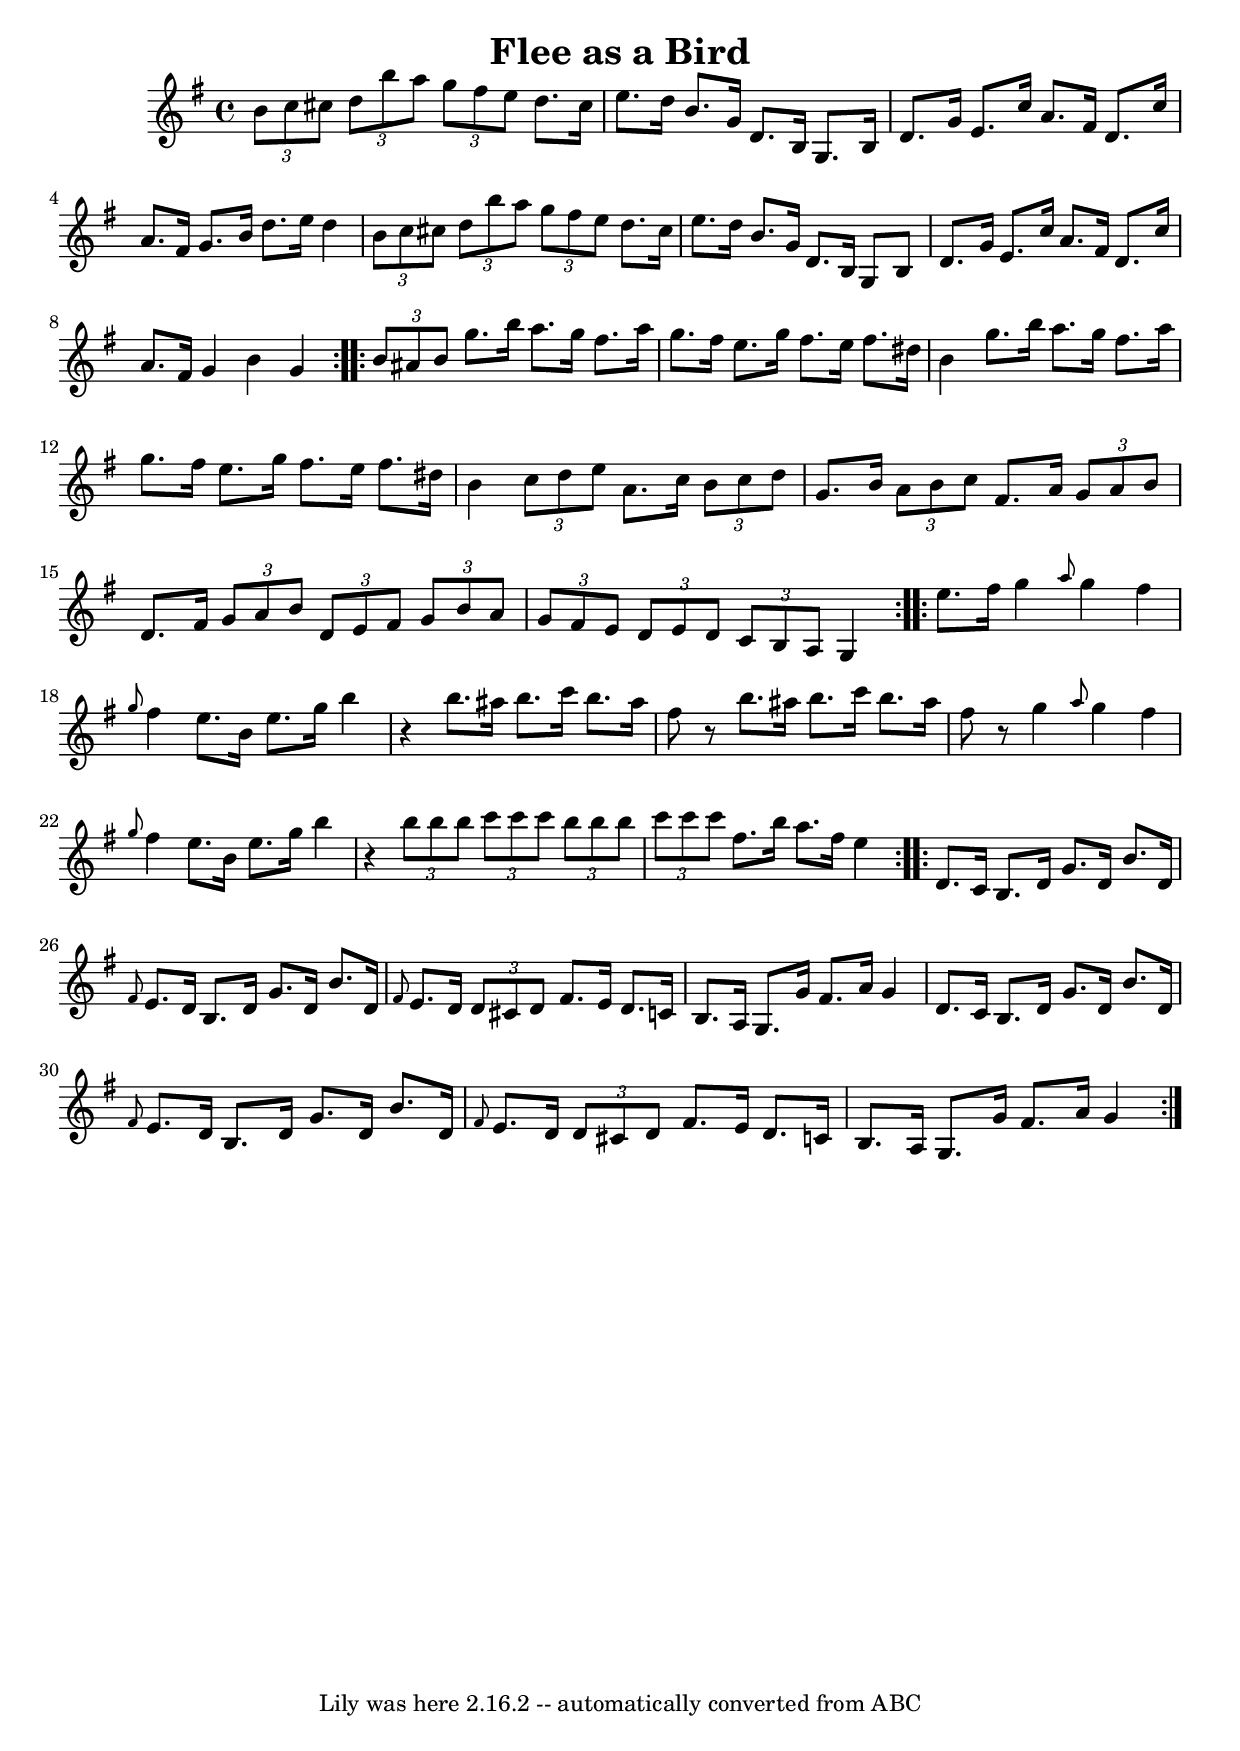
\version "2.16.2"
\include "Mammoth.ily"
\header {
  %% book = "Ryan's Mammoth Collection"
  crossRefNumber = "1"
  footnotes = "\\\\Lancashire clog dance tune"
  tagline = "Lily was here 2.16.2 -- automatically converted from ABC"
  title = "Flee as a Bird"

}
voicedefault =  {



  \repeat volta 2 {

    \time 4/4 
    \key g \major   \times 2/3 { b'8 c''8 cis''8  
			       }       
    |
    \times 2/3 { d''8 b''8 a''8  
	       }   \times 2/3 { g''8    
				fis''8 e''8  
			      } d''8. cis''16 e''8. d''16    |
    b'8.    
    g'16 d'8. b16 g8. b16 d'8. g'16    |
    e'8. c''16   
    a'8. fis'16 d'8. c''16 a'8. fis'16    |
    g'8. b'16   
    d''8. e''16 d''4    \times 2/3 { b'8 c''8 cis''8  
				   }   |
    
    |
    \times 2/3 { d''8 b''8 a''8  
	       }   \times 2/3 { g''8    
				fis''8 e''8  
			      } d''8. cis''16 e''8. d''16    |
    b'8.    
    g'16 d'8. b16 g8 b8 d'8. g'16    |
    e'8. c''16    
    a'8. fis'16 d'8. c''16 a'8. fis'16    |
    g'4 b'4    
    g'4    
  }     
  \repeat volta 2 {
    \times 2/3 { b'8 ais'8 b'8  
	       }       
    |
    g''8. b''16 a''8. g''16 fis''8. a''16 g''8.    
    fis''16    |
    e''8. g''16 fis''8. e''16 fis''8. dis''16  
    b'4    |
    g''8. b''16 a''8. g''16 fis''8. a''16    
    g''8. fis''16    |
    e''8. g''16 fis''8. e''16 fis''8.    
    dis''16 b'4    |
    |
    \times 2/3 { c''8 d''8 e''8  

	       } a'8. c''16    \times 2/3 { b'8 c''8 d''8  
					  } g'8. b'16    
    |
    \times 2/3 { a'8 b'8 c''8  
	       } fis'8. a'16    
    \times 2/3 { g'8 a'8 b'8  
	       } d'8. fis'16    |
    \times 2/3 { 
      g'8 a'8 b'8  
    }   \times 2/3 { d'8 e'8 fis'8  
		   }   \times 2/3 {   
		     g'8 b'8 a'8  
		   }   \times 2/3 { g'8 fis'8 e'8  
				  }   |
    
    \times 2/3 { d'8 e'8 d'8  
	       }   \times 2/3 { c'8 b8 a8  
			      } g4    

  }     
  \repeat volta 2 {
    e''8. fis''16        |
    g''4  \grace {    
      a''8  
    } g''4 fis''4  \grace { g''8  
			  } fis''4    |
    e''8.    
    b'16 e''8. g''16 b''4    r4   |
    b''8. ais''16 b''8.    
    c'''16 b''8. ais''16 fis''8    r8   |
    b''8. ais''16    
    b''8. c'''16 b''8. ais''16 fis''8    r8   |
    |
    
    g''4  \grace { a''8  
		 } g''4 fis''4  \grace { g''8  
				       } fis''4    
    |
    e''8. b'16 e''8. g''16 b''4    r4   |
    
    \times 2/3 { b''8 b''8 b''8  
	       }   \times 2/3 { c'''8 c'''8 c'''8 
				
			      }   \times 2/3 { b''8 b''8 b''8  
					     }   \times 2/3 { c'''8 c'''8    
							      c'''8  
							    }   |
    fis''8. b''16 a''8. fis''16 e''4    
  }     

  \repeat volta 2 {
    d'8. c'16        |
    b8. d'16 g'8. d'16  
    b'8. d'16  \grace { fis'8  
		      } e'8. d'16    |
    b8. d'16   
    g'8. d'16 b'8. d'16  \grace { fis'8  
				} e'8. d'16    |
    
    \times 2/3 { d'8 cis'8 d'8  
	       } fis'8. e'16 d'8. c'!16 b8. 
    a16    |
    g8. g'16 fis'8. a'16 g'4 d'8. c'16    
    |
    |
    b8. d'16 g'8. d'16 b'8. d'16  \grace {   
      fis'8  
    } e'8. d'16    |
    b8. d'16 g'8. d'16 b'8.    
    d'16  \grace { fis'8  
		 } e'8. d'16    |
    \times 2/3 { d'8    
		 cis'8 d'8  
	       } fis'8. e'16 d'8. c'!16 b8. a16    |
    
    g8. g'16 fis'8. a'16 g'4    
  }   

}

\score{
  <<

    \context Staff="default"
    {
      \voicedefault 
      
    }

  >>
  \layout {
    
  }
  \midi {
  }

}
